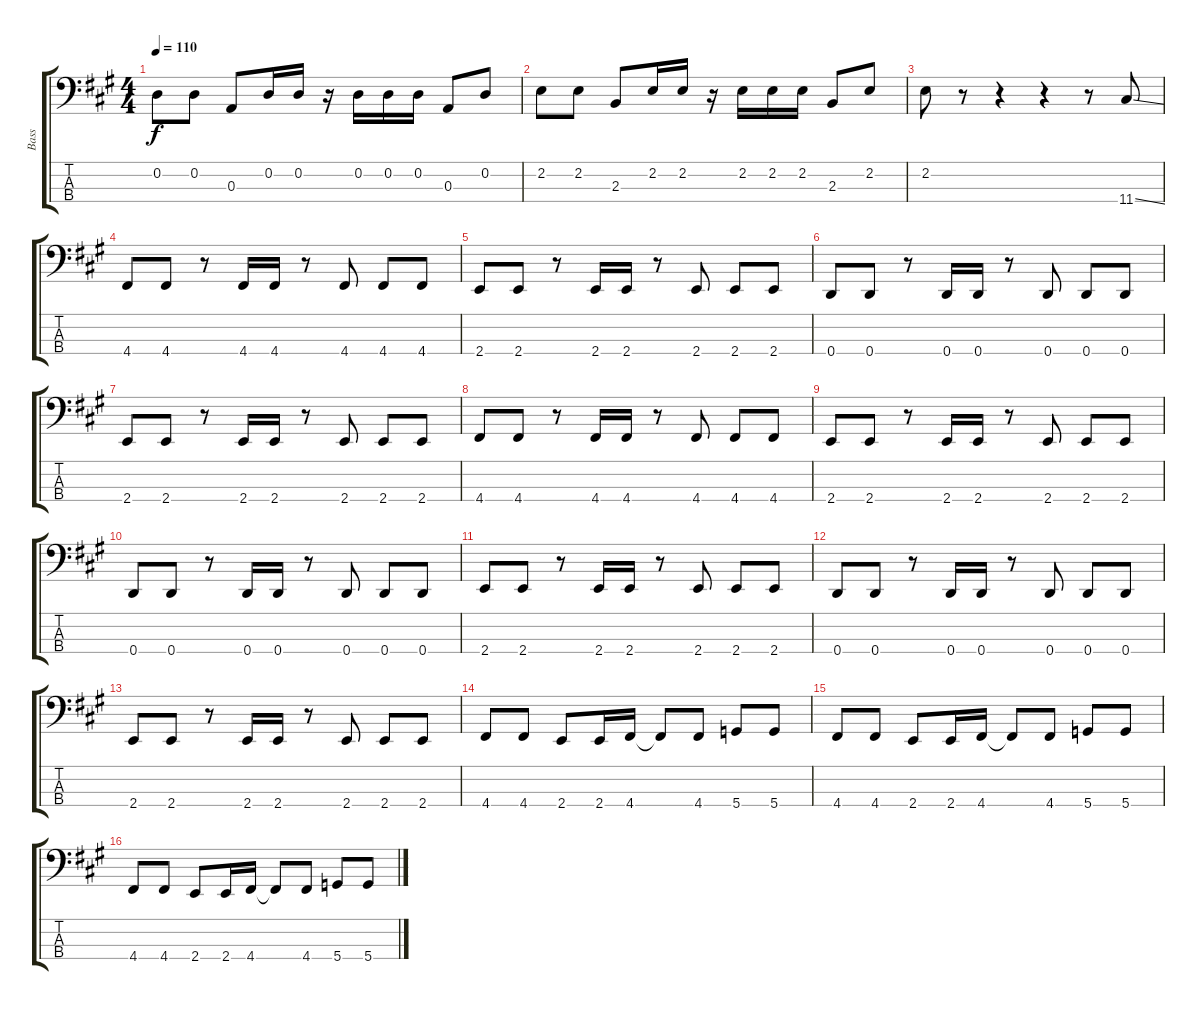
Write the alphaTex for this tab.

\track ("Bass" "Bass") {instrument electricbassfinger}
\staff {score tabs}
\tuning (G2 D2 A1 D1) {hide}
\ts (4 4)
\tempo 110
\clef f4
\ks a
0.2.8{dy f} 0.2.8 0.3.8 0.2.16 0.2.16 r.16 0.2.16 0.2.16 0.2.16 0.3.8 0.2.8 |
2.2.8 2.2.8 2.3.8 2.2.16 2.2.16 r.16 2.2.16 2.2.16 2.2.16 2.3.8 2.2.8 |
2.2.8 r.8 r.4 r.4 r.8 11.4{ss}.8 |
4.4.8 4.4.8 r.8 4.4.16 4.4.16 r.8 4.4.8 4.4.8 4.4.8 |
2.4.8 2.4.8 r.8 2.4.16 2.4.16 r.8 2.4.8 2.4.8 2.4.8 |
0.4.8 0.4.8 r.8 0.4.16 0.4.16 r.8 0.4.8 0.4.8 0.4.8 |
2.4.8 2.4.8 r.8 2.4.16 2.4.16 r.8 2.4.8 2.4.8 2.4.8 |
4.4.8 4.4.8 r.8 4.4.16 4.4.16 r.8 4.4.8 4.4.8 4.4.8 |
2.4.8 2.4.8 r.8 2.4.16 2.4.16 r.8 2.4.8 2.4.8 2.4.8 |
0.4.8 0.4.8 r.8 0.4.16 0.4.16 r.8 0.4.8 0.4.8 0.4.8 |
2.4.8 2.4.8 r.8 2.4.16 2.4.16 r.8 2.4.8 2.4.8 2.4.8 |
0.4.8 0.4.8 r.8 0.4.16 0.4.16 r.8 0.4.8 0.4.8 0.4.8 |
2.4.8 2.4.8 r.8 2.4.16 2.4.16 r.8 2.4.8 2.4.8 2.4.8 |
4.4.8 4.4.8 2.4.8 2.4.16 4.4.16 4.4{t}.8 4.4.8 5.4.8 5.4.8 |
4.4.8 4.4.8 2.4.8 2.4.16 4.4.16 4.4{t}.8 4.4.8 5.4.8 5.4.8 |
4.4.8 4.4.8 2.4.8 2.4.16 4.4.16 4.4{t}.8 4.4.8 5.4.8 5.4.8
